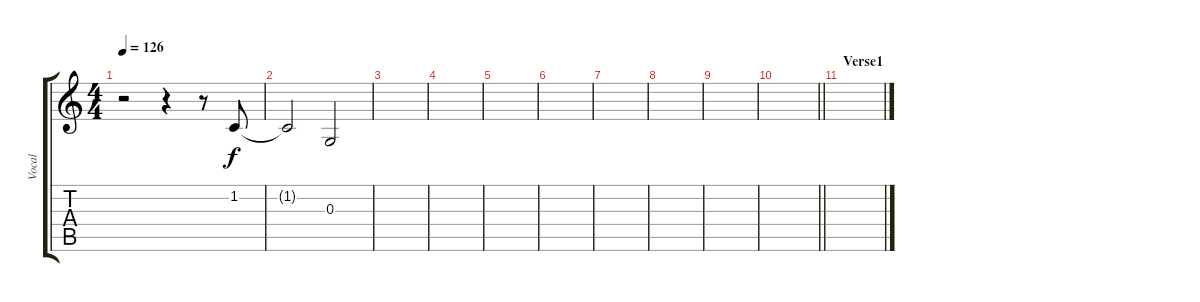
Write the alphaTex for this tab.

\track ("Vocal" "Vocal") {instrument trumpet}
\staff {score tabs}
\tuning (E4 B3 G3 D3 A2 E2) {hide}
\ts (4 4)
\tempo 126
\clef g2
\ks c
r.2{dy f instrument trumpet} r.4 r.8 1.2.8 |
1.2{t}.2 0.3.2 |
|
|
|
|
|
|
|
\barLineRight lightlight
|
\section ("" "Verse1")
